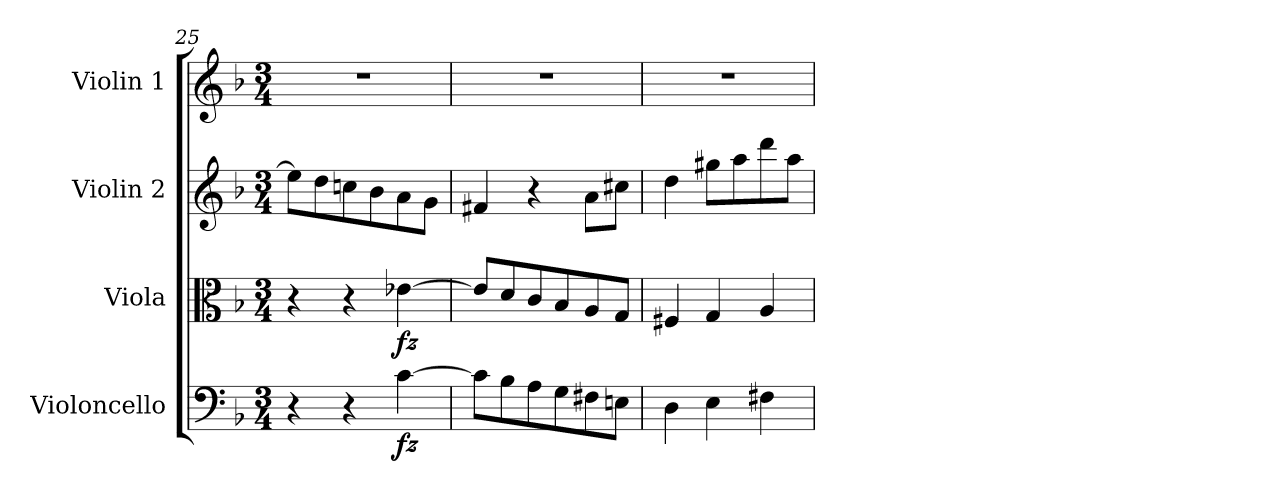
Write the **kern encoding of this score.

**kern	**dynam	**kern	**dynam	**kern	**kern
*part4	*part4	*part3	*part3	*part2	*part1
*staff4	*staff4	*staff3	*staff3	*staff2	*staff1
*I"Violoncello	*	*I"Viola	*	*I"Violin 2	*I"Violin 1
*I'Vc	*	*I'Vla	*	*I'Vln	*I'Vln
*clefF4	*	*clefC3	*	*clefG2	*clefG2
*k[b-]	*	*k[b-]	*	*k[b-]	*k[b-]
*M3/4	*	*M3/4	*	*M3/4	*M3/4
=25	=25	=25	=25	=25	=25
4r	.	4r	.	8ee-\L]	2.r
.	.	.	.	8dd\	.
4r	.	4r	.	8ccn\	.
.	.	.	.	8b-\	.
!	!LO:DY:b	!	!LO:DY:b	!	!
[4c\	fz	[4e-X\	fz	8a\	.
.	.	.	.	8g\J	.
=26	=26	=26	=26	=26	=26
8c\L]	.	8e-/L]	.	4f#X/	2.r
8B-\	.	8d/	.	.	.
8A\	.	8c/	.	4r	.
8G\	.	8B-/	.	.	.
8F#X\	.	8A/	.	8a\L	.
8En\J	.	8G/J	.	8cc#X\J	.
=27	=27	=27	=27	=27	=27
4D\	.	4F#X/	.	4dd\	2.r
4E\	.	4G/	.	8gg#X\L	.
.	.	.	.	8aa\	.
4F#X\	.	4A/	.	8ddd\	.
.	.	.	.	8aa\J	.
=	=	=	=	=	=
*-	*-	*-	*-	*-	*-
